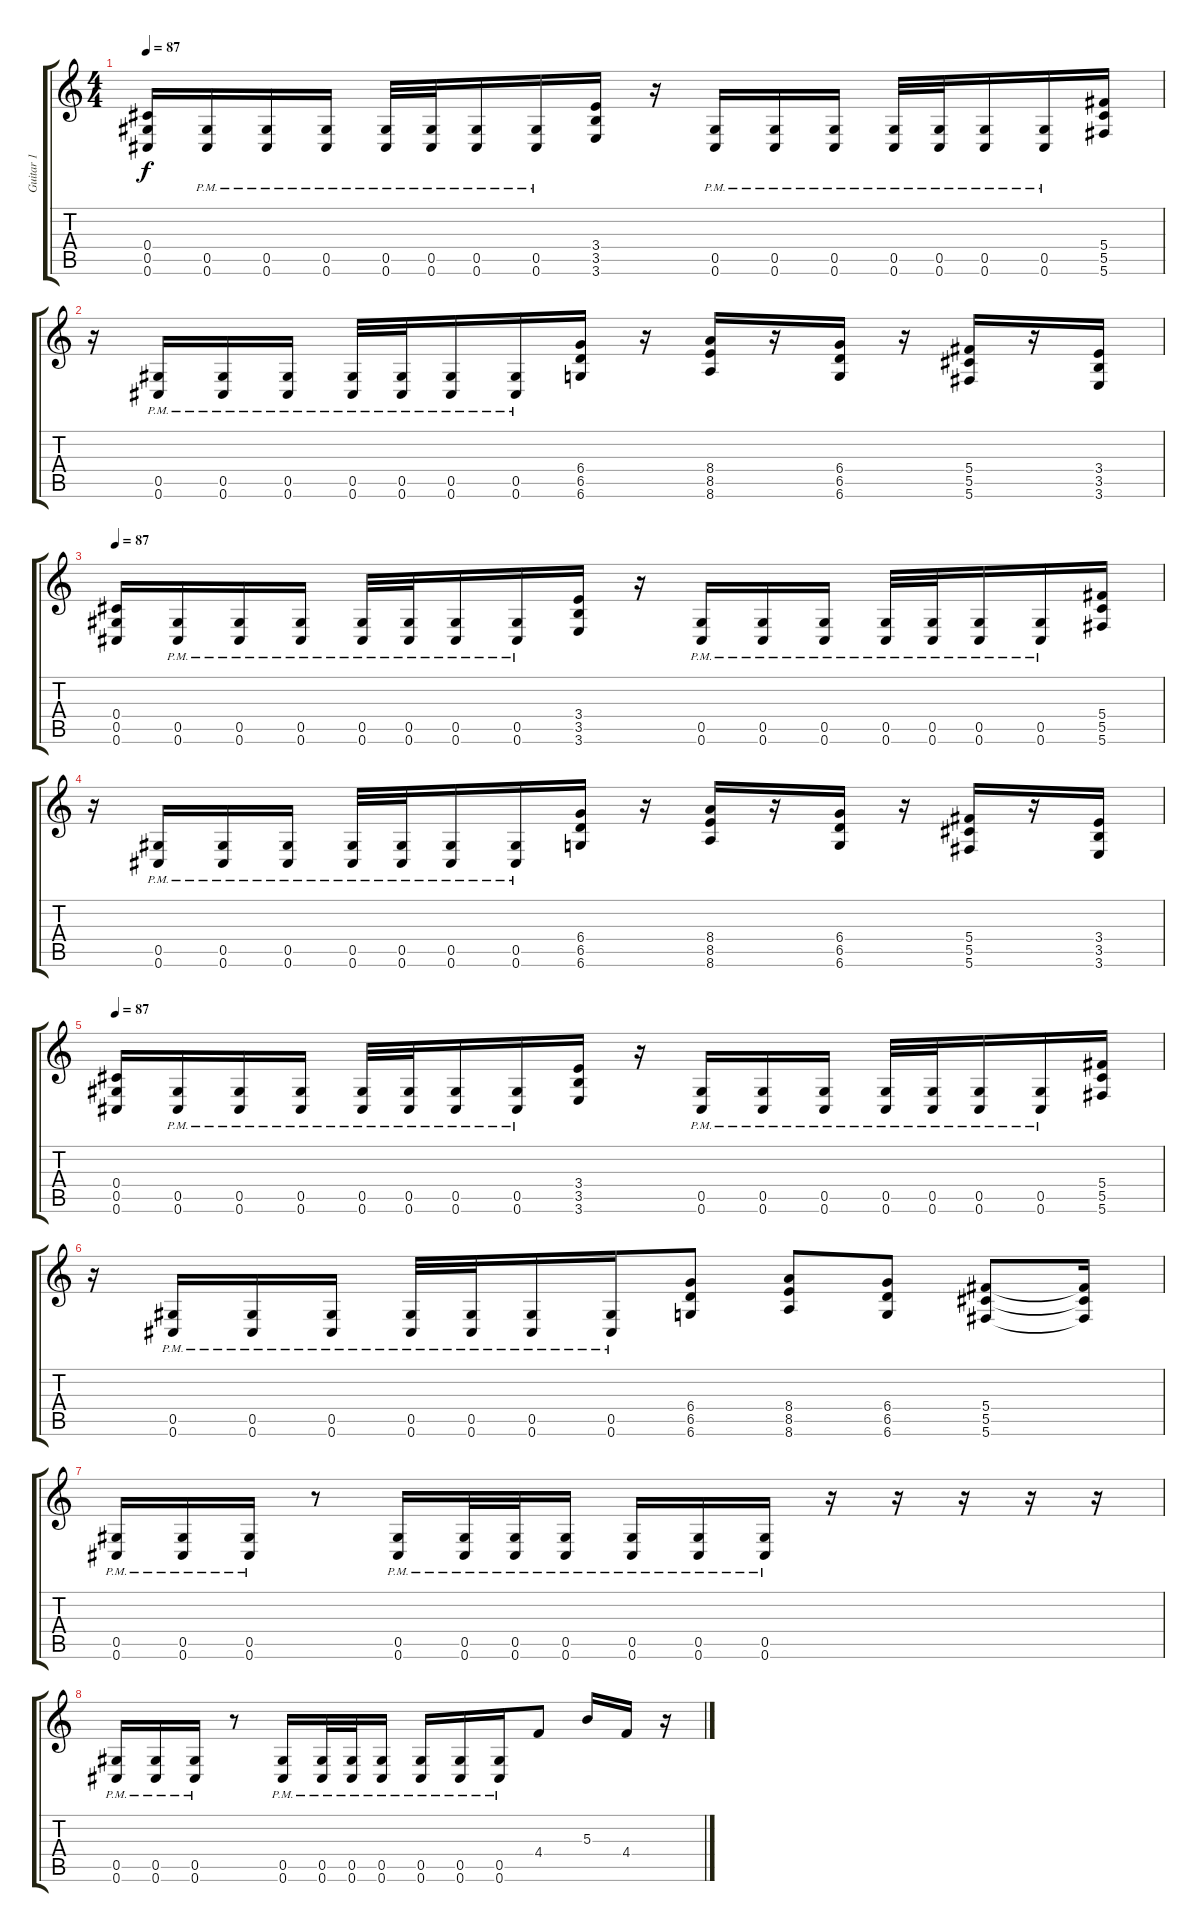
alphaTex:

\track ("Guitar 1" "Guitar 1") {instrument overdrivenguitar}
\staff {score tabs}
\tuning (Eb4 Bb3 Gb3 Db3 Ab2 Db2) {hide}
\ts (4 4)
\tempo 87
\clef g2
\ks c
(0.4 0.5 0.6).16{dy f} (0.5{pm} 0.6{pm}).16 (0.5{pm} 0.6{pm}).16 (0.5{pm} 0.6{pm}).16 (0.5{pm} 0.6{pm}).32 (0.5{pm} 0.6{pm}).32 (0.5{pm} 0.6{pm}).16 (0.5{pm} 0.6{pm}).16 (3.4 3.5 3.6).16 r.16 (0.5{pm} 0.6{pm}).16 (0.5{pm} 0.6{pm}).16 (0.5{pm} 0.6{pm}).16 (0.5{pm} 0.6{pm}).32 (0.5{pm} 0.6{pm}).32 (0.5{pm} 0.6{pm}).16 (0.5{pm} 0.6{pm}).16 (5.4 5.5 5.6).16 |
r.16 (0.5{pm} 0.6{pm}).16 (0.5{pm} 0.6{pm}).16 (0.5{pm} 0.6{pm}).16 (0.5{pm} 0.6{pm}).32 (0.5{pm} 0.6{pm}).32 (0.5{pm} 0.6{pm}).16 (0.5{pm} 0.6{pm}).16 (6.4 6.5 6.6).16 r.16 (8.4 8.5 8.6).16 r.16 (6.4 6.5 6.6).16 r.16 (5.4 5.5 5.6).16 r.16 (3.4 3.5 3.6).16 |
\tempo 87
(0.4 0.5 0.6).16 (0.5{pm} 0.6{pm}).16 (0.5{pm} 0.6{pm}).16 (0.5{pm} 0.6{pm}).16 (0.5{pm} 0.6{pm}).32 (0.5{pm} 0.6{pm}).32 (0.5{pm} 0.6{pm}).16 (0.5{pm} 0.6{pm}).16 (3.4 3.5 3.6).16 r.16 (0.5{pm} 0.6{pm}).16 (0.5{pm} 0.6{pm}).16 (0.5{pm} 0.6{pm}).16 (0.5{pm} 0.6{pm}).32 (0.5{pm} 0.6{pm}).32 (0.5{pm} 0.6{pm}).16 (0.5{pm} 0.6{pm}).16 (5.4 5.5 5.6).16 |
r.16 (0.5{pm} 0.6{pm}).16 (0.5{pm} 0.6{pm}).16 (0.5{pm} 0.6{pm}).16 (0.5{pm} 0.6{pm}).32 (0.5{pm} 0.6{pm}).32 (0.5{pm} 0.6{pm}).16 (0.5{pm} 0.6{pm}).16 (6.4 6.5 6.6).16 r.16 (8.4 8.5 8.6).16 r.16 (6.4 6.5 6.6).16 r.16 (5.4 5.5 5.6).16 r.16 (3.4 3.5 3.6).16 |
\tempo 87
(0.4 0.5 0.6).16 (0.5{pm} 0.6{pm}).16 (0.5{pm} 0.6{pm}).16 (0.5{pm} 0.6{pm}).16 (0.5{pm} 0.6{pm}).32 (0.5{pm} 0.6{pm}).32 (0.5{pm} 0.6{pm}).16 (0.5{pm} 0.6{pm}).16 (3.4 3.5 3.6).16 r.16 (0.5{pm} 0.6{pm}).16 (0.5{pm} 0.6{pm}).16 (0.5{pm} 0.6{pm}).16 (0.5{pm} 0.6{pm}).32 (0.5{pm} 0.6{pm}).32 (0.5{pm} 0.6{pm}).16 (0.5{pm} 0.6{pm}).16 (5.4 5.5 5.6).16 |
r.16 (0.5{pm} 0.6{pm}).16 (0.5{pm} 0.6{pm}).16 (0.5{pm} 0.6{pm}).16 (0.5{pm} 0.6{pm}).32 (0.5{pm} 0.6{pm}).32 (0.5{pm} 0.6{pm}).16 (0.5{pm} 0.6{pm}).16 (6.4 6.5 6.6).8 (8.4 8.5 8.6).8 (6.4 6.5 6.6).8 (5.4 5.5 5.6).8 (5.4{t} 5.5{t} 5.6{t}).16 |
(0.5{pm} 0.6{pm}).16 (0.5{pm} 0.6{pm}).16 (0.5{pm} 0.6{pm}).16 r.8 (0.5{pm} 0.6{pm}).16 (0.5{pm} 0.6{pm}).32 (0.5{pm} 0.6{pm}).32 (0.5{pm} 0.6{pm}).16 (0.5{pm} 0.6{pm}).16 (0.5{pm} 0.6{pm}).16 (0.5{pm} 0.6{pm}).16 r.16 r.16 r.16 r.16 r.16 |
(0.5{pm} 0.6{pm}).16 (0.5{pm} 0.6{pm}).16 (0.5{pm} 0.6{pm}).16 r.8 (0.5{pm} 0.6{pm}).16 (0.5{pm} 0.6{pm}).32 (0.5{pm} 0.6{pm}).32 (0.5{pm} 0.6{pm}).16 (0.5{pm} 0.6{pm}).16 (0.5{pm} 0.6{pm}).16 (0.5{pm} 0.6{pm}).16 4.4.8{balance 16} 5.3.16 4.4.16 r.16
